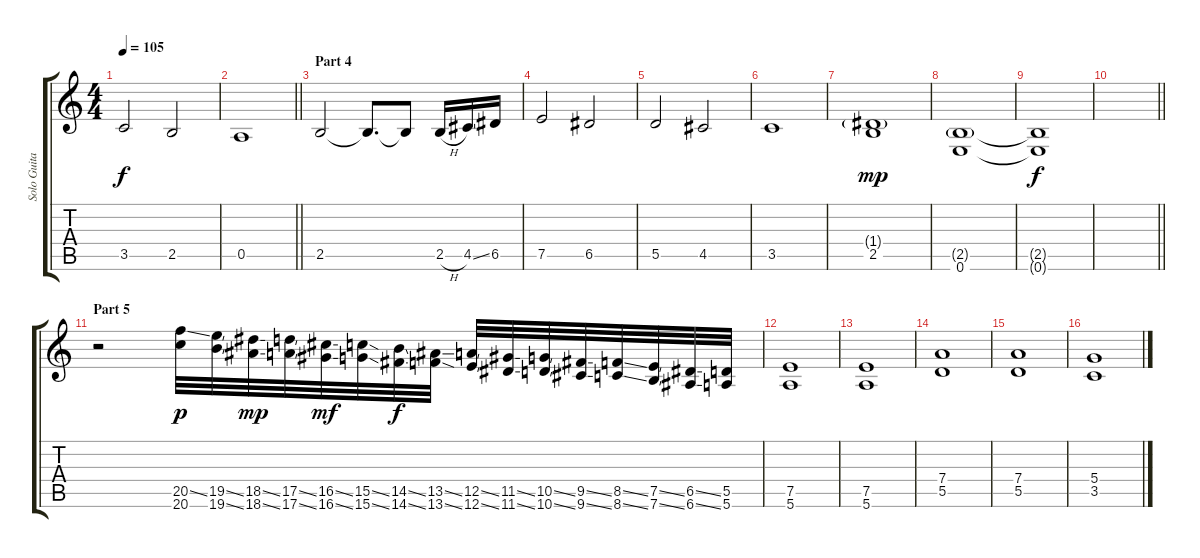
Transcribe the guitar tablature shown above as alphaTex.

\track ("Solo Guitar" "Solo Guita") {instrument distortionguitar}
\staff {score tabs}
\tuning (E4 B3 G3 D3 A2 E2) {hide}
\ts (4 4)
\tempo 105
\clef g2
\ks c
3.5.2{dy f} 2.5.2 |
\barLineRight lightlight
0.5.1 |
\section ("" "Part 4")
2.5.2 2.5{t}.8{d} 2.5{t}.8 2.5{h}.16 4.5{ss}.16 6.5.16 |
7.5.2 6.5.2 |
5.5.2 4.5.2 |
3.5.1 |
(1.4{g} 2.5).1{dy mp} |
(2.5{g} 0.6).1 |
(2.5{t} 0.6{t}).1{dy f} |
\barLineRight lightlight
|
\section ("" "Part 5")
r.2 (20.5{ss} 20.6).32{dy p} (19.5{ss} 19.6{ss}).32 (18.5{ss} 18.6{ss}).32{dy mp} (17.5{ss} 17.6{ss}).32 (16.5{ss} 16.6{ss}).32{dy mf} (15.5{ss} 15.6{ss}).32 (14.5{ss} 14.6{ss}).32{dy f} (13.5{ss} 13.6{ss}).32 (12.5{ss} 12.6{ss}).32 (11.5{ss} 11.6{ss}).32 (10.5{ss} 10.6{ss}).32 (9.5{ss} 9.6{ss}).32 (8.5{ss} 8.6{ss}).32 (7.5{ss} 7.6{ss}).32 (6.5{ss} 6.6{ss}).32 (5.5 5.6).32 |
(7.5 5.6).1 |
(7.5 5.6).1 |
(7.4 5.5).1 |
(7.4 5.5).1 |
(5.4 3.5).1
